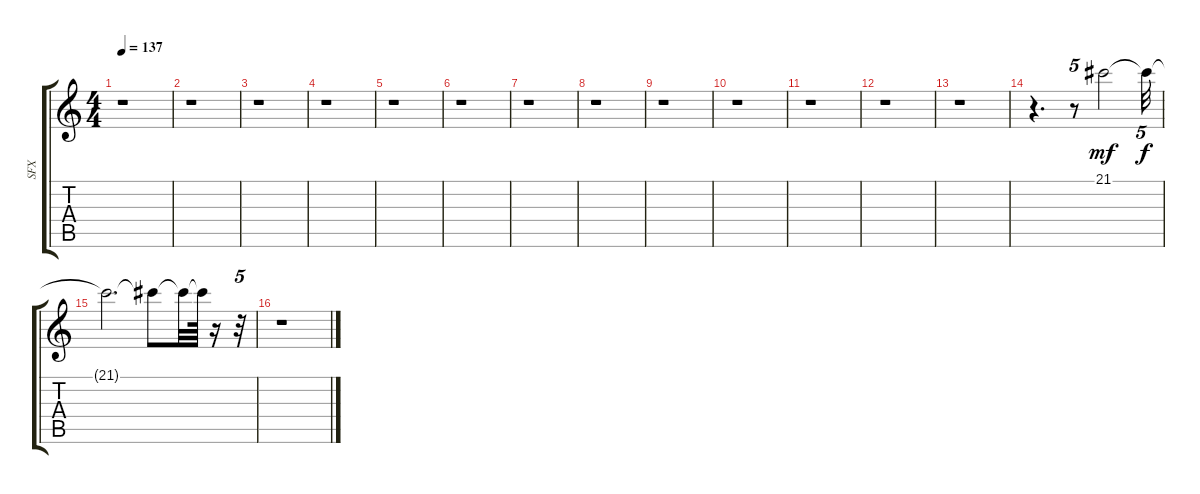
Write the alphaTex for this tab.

\track ("SFX" "SFX") {instrument englishhorn}
\staff {score tabs}
\tuning (E4 B3 G3 D3 A2 E2) {hide}
\ts (4 4)
\tempo 137
\clef g2
\ks c
r.1{dy f} |
r.1 |
r.1 |
r.1 |
r.1 |
r.1 |
r.1 |
r.1 |
r.1 |
r.1 |
r.1 |
r.1 |
r.1 |
r.4{d} r.8{tu (5 4)} 21.1.2{dy mf} 21.1{t}.32{tu (5 4) dy f} |
21.1{t}.2{d} 21.1{t}.8 21.1{t}.32 21.1{t}.64 r.16 r.32{tu (5 4)} |
r.1
